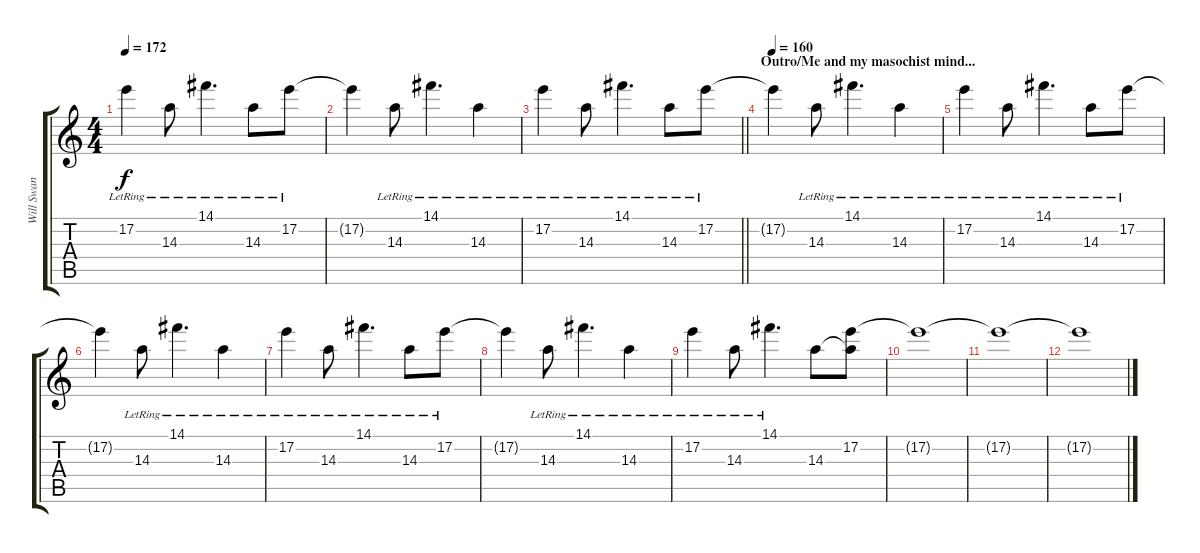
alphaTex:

\track ("Will Swan (Guitar R)" "Will Swan ") {instrument distortionguitar}
\staff {score tabs}
\tuning (E4 B3 G3 D3 A2 D2) {hide}
\ts (4 4)
\tempo 172
\clef g2
\ks c
17.2{lr}.4{dy f} 14.3{lr}.8 14.1{lr}.4{d} 14.3{lr}.8 17.2{lr}.8 |
17.2{t}.4 14.3{lr}.8 14.1{lr}.4{d} 14.3{lr}.4 |
\barLineRight lightlight
17.2{lr}.4 14.3{lr}.8 14.1{lr}.4{d} 14.3{lr}.8 17.2{lr}.8 |
\section ("" "Outro/Me and my masochist mind...")
\tempo 160
17.2{t}.4 14.3{lr}.8 14.1{lr}.4{d} 14.3{lr}.4 |
17.2{lr}.4 14.3{lr}.8 14.1{lr}.4{d} 14.3{lr}.8 17.2{lr}.8 |
17.2{t}.4 14.3{lr}.8 14.1{lr}.4{d} 14.3{lr}.4 |
17.2{lr}.4 14.3{lr}.8 14.1{lr}.4{d} 14.3{lr}.8 17.2{lr}.8 |
17.2{t}.4 14.3{lr}.8 14.1{lr}.4{d} 14.3{lr}.4 |
17.2{lr}.4 14.3{lr}.8 14.1{lr}.4{d} 14.3.8 (17.2 14.3{t}).8 |
17.2{t}.1 |
17.2{t}.1 |
17.2{t}.1
